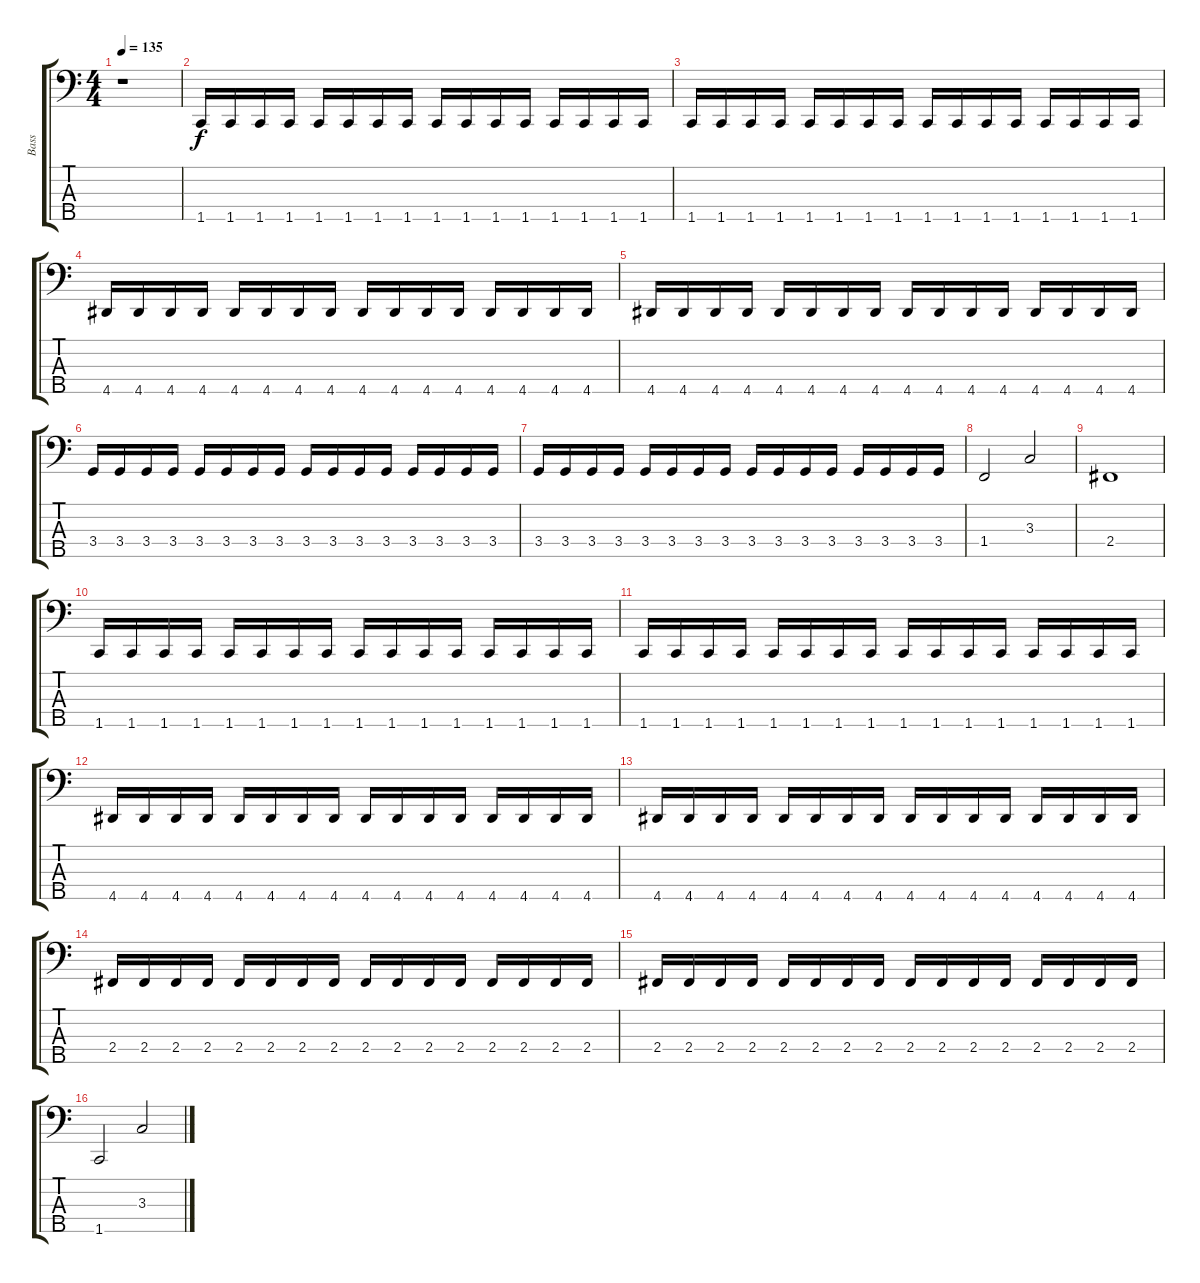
\track ("Bass" "Bass") {instrument electricbassfinger}
\staff {score tabs}
\tuning (G2 D2 A1 E1 B0) {hide}
\ts (4 4)
\tempo 135
\clef f4
\ks c
r.1{dy f} |
1.5.16 1.5.16 1.5.16 1.5.16 1.5.16 1.5.16 1.5.16 1.5.16 1.5.16 1.5.16 1.5.16 1.5.16 1.5.16 1.5.16 1.5.16 1.5.16 |
1.5.16 1.5.16 1.5.16 1.5.16 1.5.16 1.5.16 1.5.16 1.5.16 1.5.16 1.5.16 1.5.16 1.5.16 1.5.16 1.5.16 1.5.16 1.5.16 |
4.5.16 4.5.16 4.5.16 4.5.16 4.5.16 4.5.16 4.5.16 4.5.16 4.5.16 4.5.16 4.5.16 4.5.16 4.5.16 4.5.16 4.5.16 4.5.16 |
4.5.16 4.5.16 4.5.16 4.5.16 4.5.16 4.5.16 4.5.16 4.5.16 4.5.16 4.5.16 4.5.16 4.5.16 4.5.16 4.5.16 4.5.16 4.5.16 |
3.4.16 3.4.16 3.4.16 3.4.16 3.4.16 3.4.16 3.4.16 3.4.16 3.4.16 3.4.16 3.4.16 3.4.16 3.4.16 3.4.16 3.4.16 3.4.16 |
3.4.16 3.4.16 3.4.16 3.4.16 3.4.16 3.4.16 3.4.16 3.4.16 3.4.16 3.4.16 3.4.16 3.4.16 3.4.16 3.4.16 3.4.16 3.4.16 |
1.4.2 3.3.2 |
2.4.1 |
1.5.16 1.5.16 1.5.16 1.5.16 1.5.16 1.5.16 1.5.16 1.5.16 1.5.16 1.5.16 1.5.16 1.5.16 1.5.16 1.5.16 1.5.16 1.5.16 |
1.5.16 1.5.16 1.5.16 1.5.16 1.5.16 1.5.16 1.5.16 1.5.16 1.5.16 1.5.16 1.5.16 1.5.16 1.5.16 1.5.16 1.5.16 1.5.16 |
4.5.16 4.5.16 4.5.16 4.5.16 4.5.16 4.5.16 4.5.16 4.5.16 4.5.16 4.5.16 4.5.16 4.5.16 4.5.16 4.5.16 4.5.16 4.5.16 |
4.5.16 4.5.16 4.5.16 4.5.16 4.5.16 4.5.16 4.5.16 4.5.16 4.5.16 4.5.16 4.5.16 4.5.16 4.5.16 4.5.16 4.5.16 4.5.16 |
2.4.16 2.4.16 2.4.16 2.4.16 2.4.16 2.4.16 2.4.16 2.4.16 2.4.16 2.4.16 2.4.16 2.4.16 2.4.16 2.4.16 2.4.16 2.4.16 |
2.4.16 2.4.16 2.4.16 2.4.16 2.4.16 2.4.16 2.4.16 2.4.16 2.4.16 2.4.16 2.4.16 2.4.16 2.4.16 2.4.16 2.4.16 2.4.16 |
1.5.2 3.3.2
